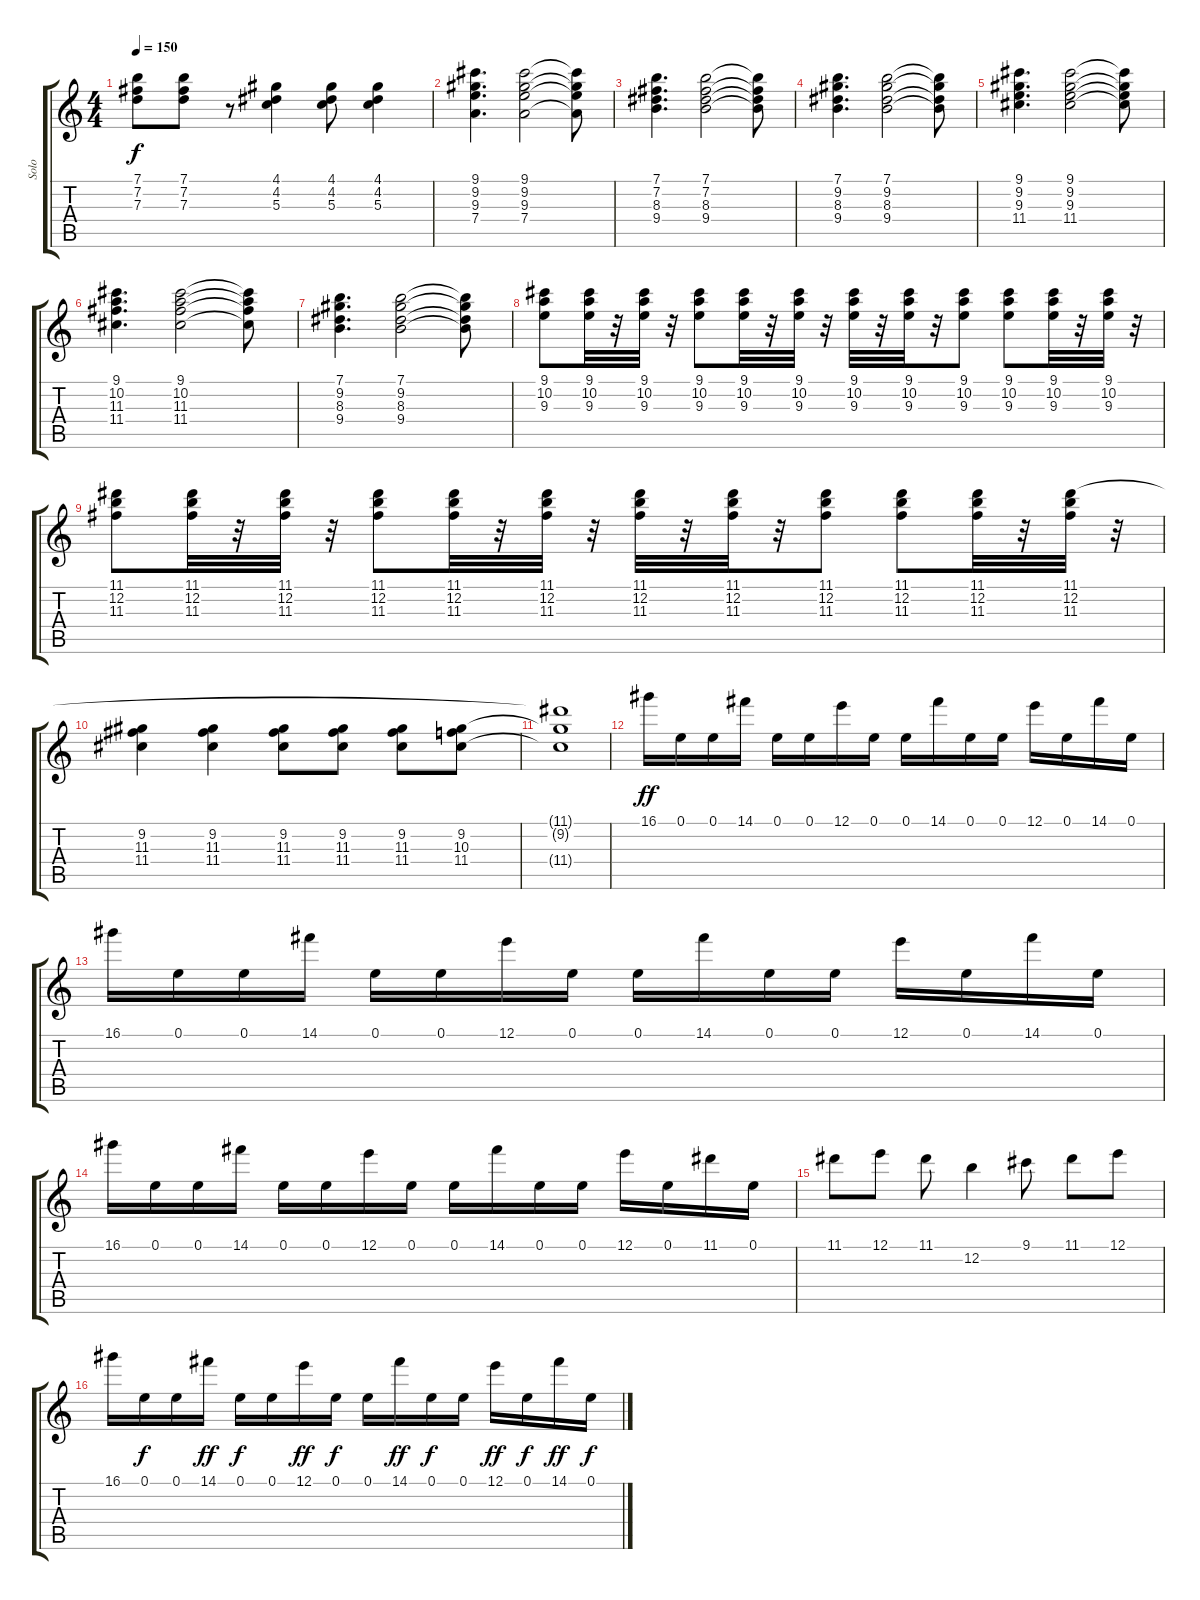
\track ("Solo" "Solo") {instrument distortionguitar}
\staff {score tabs}
\tuning (E4 B3 G3 D3 A2 E2) {hide}
\ts (4 4)
\tempo 150
\clef g2
\ks c
(7.1 7.2 7.3).8{dy f} (7.1 7.2 7.3).8 r.8 (4.1 4.2 5.3).4 (4.1 4.2 5.3).8 (4.1 4.2 5.3).4 |
(9.1 9.2 9.3 7.4).4{d} (9.1 9.2 9.3 7.4).2 (9.1{t} 9.2{t} 9.3{t} 7.4{t}).8 |
(7.1 7.2 8.3 9.4).4{d} (7.1 7.2 8.3 9.4).2 (7.1{t} 7.2{t} 8.3{t} 9.4{t}).8 |
(7.1 9.2 8.3 9.4).4{d} (7.1 9.2 8.3 9.4).2 (7.1{t} 9.2{t} 8.3{t} 9.4{t}).8 |
(9.1 9.2 9.3 11.4).4{d} (9.1 9.2 9.3 11.4).2 (9.1{t} 9.2{t} 9.3{t} 11.4{t}).8 |
(9.1 10.2 11.3 11.4).4{d} (9.1 10.2 11.3 11.4).2 (9.1{t} 10.2{t} 11.3{t} 11.4{t}).8 |
(7.1 9.2 8.3 9.4).4{d} (7.1 9.2 8.3 9.4).2 (7.1{t} 9.2{t} 8.3{t} 9.4{t}).8 |
(9.1 10.2 9.3).8 (9.1 10.2 9.3).32 r.32 (9.1 10.2 9.3).32 r.32 (9.1 10.2 9.3).8 (9.1 10.2 9.3).32 r.32 (9.1 10.2 9.3).32 r.32 (9.1 10.2 9.3).32 r.32 (9.1 10.2 9.3).32 r.32 (9.1 10.2 9.3).8 (9.1 10.2 9.3).8 (9.1 10.2 9.3).32 r.32 (9.1 10.2 9.3).32 r.32 |
(11.1 12.2 11.3).8 (11.1 12.2 11.3).32 r.32 (11.1 12.2 11.3).32 r.32 (11.1 12.2 11.3).8 (11.1 12.2 11.3).32 r.32 (11.1 12.2 11.3).32 r.32 (11.1 12.2 11.3).32 r.32 (11.1 12.2 11.3).32 r.32 (11.1 12.2 11.3).8 (11.1 12.2 11.3).8 (11.1 12.2 11.3).32 r.32 (11.1 12.2 11.3).32 r.32 |
(9.2 11.3 11.4).4 (9.2 11.3 11.4).4 (9.2 11.3 11.4).8 (9.2 11.3 11.4).8 (9.2 11.3 11.4).8 (9.2 10.3 11.4).8 |
(11.1{t} 9.2{t} 11.4{t}).1 |
16.1.16{dy ff} 0.1.16 0.1.16 14.1.16 0.1.16 0.1.16 12.1.16 0.1.16 0.1.16 14.1.16 0.1.16 0.1.16 12.1.16 0.1.16 14.1.16 0.1.16 |
16.1.16 0.1.16 0.1.16 14.1.16 0.1.16 0.1.16 12.1.16 0.1.16 0.1.16 14.1.16 0.1.16 0.1.16 12.1.16 0.1.16 14.1.16 0.1.16 |
16.1.16 0.1.16 0.1.16 14.1.16 0.1.16 0.1.16 12.1.16 0.1.16 0.1.16 14.1.16 0.1.16 0.1.16 12.1.16 0.1.16 11.1.16 0.1.16 |
11.1.8 12.1.8 11.1.8 12.2.4 9.1.8 11.1.8 12.1.8 |
16.1.16 0.1.16{dy f} 0.1.16 14.1.16{dy ff} 0.1.16{dy f} 0.1.16 12.1.16{dy ff} 0.1.16{dy f} 0.1.16 14.1.16{dy ff} 0.1.16{dy f} 0.1.16 12.1.16{dy ff} 0.1.16{dy f} 14.1.16{dy ff} 0.1.16{dy f}
